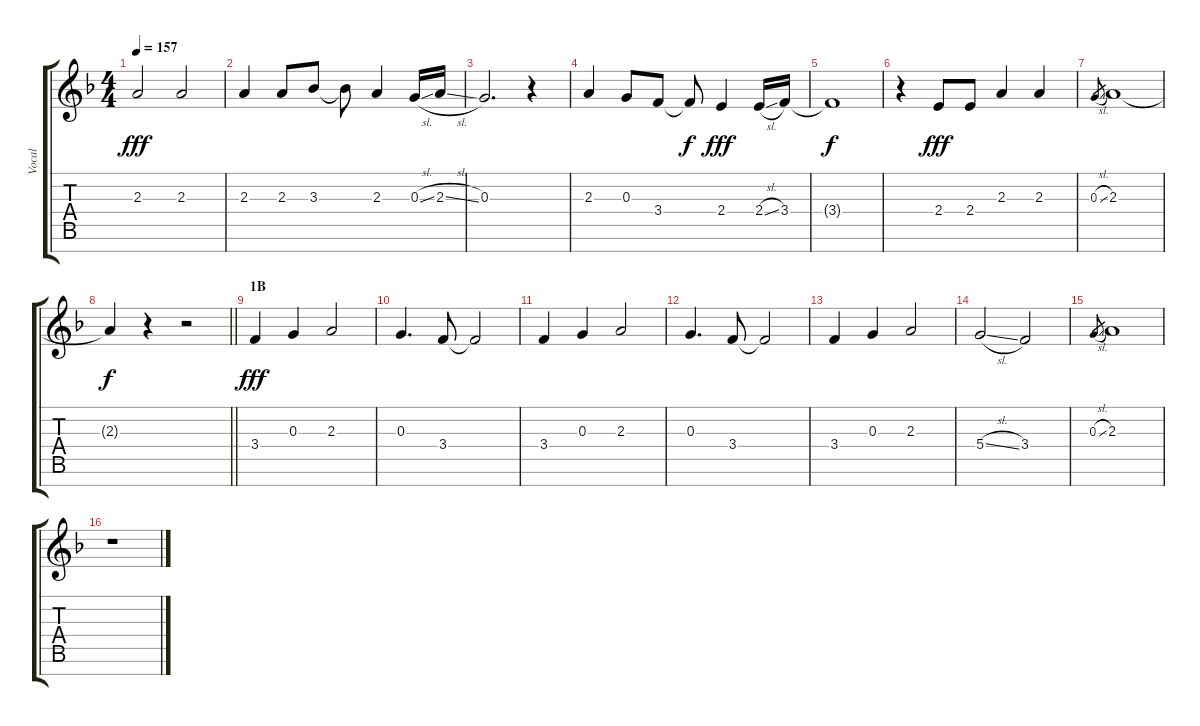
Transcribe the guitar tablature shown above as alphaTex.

\track ("Vocal" "Vocal") {instrument voiceoohs}
\staff {score tabs}
\tuning (E5 B4 G4 D4 A3 E3 B2) {hide}
\ts (4 4)
\tempo 157
\clef g2
\ks f
2.3{t}.2{dy fff} 2.3.2 |
2.3.4 2.3.8 3.3.8 3.3{t}.8 2.3.4 0.3{sl}.16 2.3{sl}.16 |
0.3.2{d} r.4 |
2.3.4 0.3.8 3.4.8 3.4{t}.8{dy f} 2.4.4{dy fff} 2.4{sl}.16 3.4.16 |
3.4{t}.1{dy f} |
r.4 2.4.8{dy fff} 2.4.8 2.3.4 2.3.4 |
0.3{sl}.8{gr} 2.3.1 |
\barLineRight lightlight
2.3{t}.4{dy f} r.4 r.2 |
\section ("" "1B")
3.4.4{dy fff} 0.3.4 2.3.2 |
0.3.4{d} 3.4.8 3.4{t}.2 |
3.4.4 0.3.4 2.3.2 |
0.3.4{d} 3.4.8 3.4{t}.2 |
3.4.4 0.3.4 2.3.2 |
5.4{sl}.2 3.4.2 |
0.3{sl}.8{gr} 2.3.1 |
r.1
